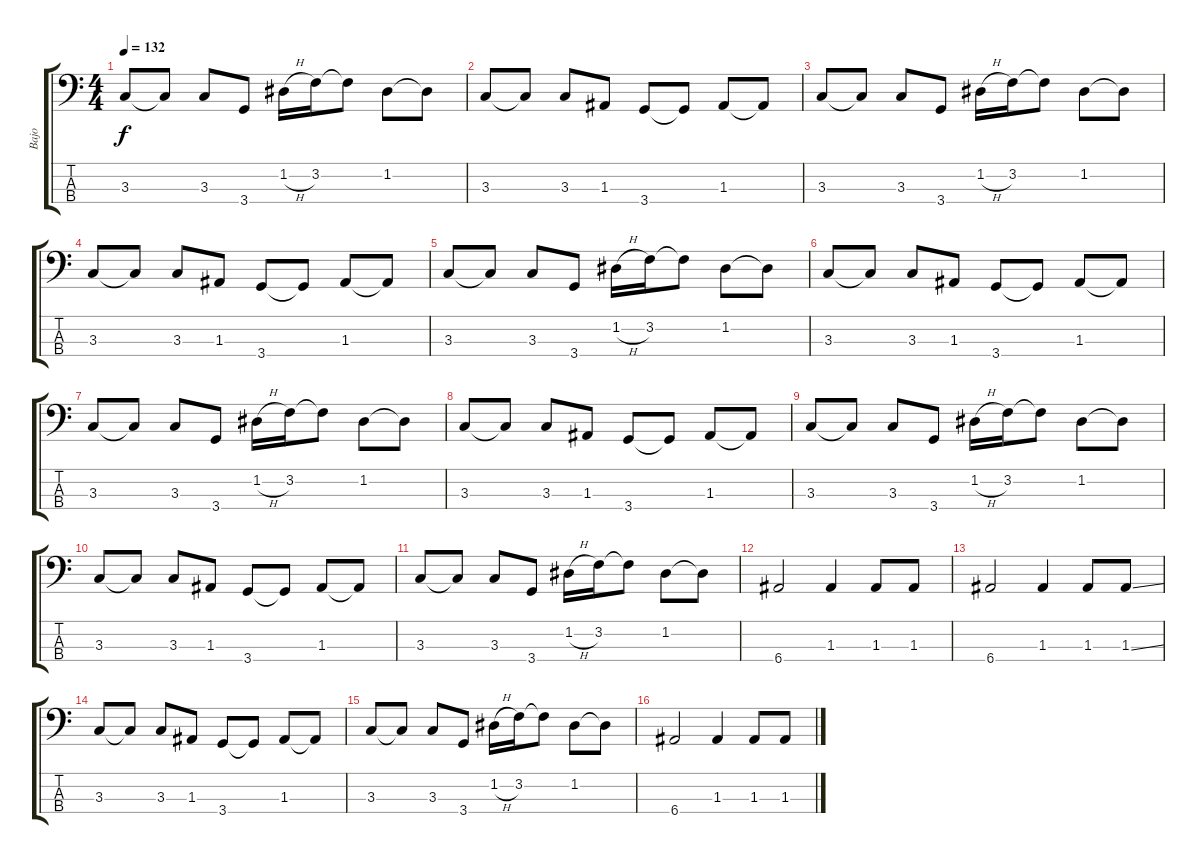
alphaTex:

\track ("Bajo" "Bajo") {instrument electricbassfinger}
\staff {score tabs}
\tuning (G2 D2 A1 E1) {hide}
\ts (4 4)
\tempo 132
\clef f4
\ks c
3.3.8{dy f} 3.3{t}.8 3.3.8 3.4.8 1.2{h}.16 3.2.16 3.2{t}.8 1.2.8 1.2{t}.8 |
3.3.8 3.3{t}.8 3.3.8 1.3.8 3.4.8 3.4{t}.8 1.3.8 1.3{t}.8 |
3.3.8 3.3{t}.8 3.3.8 3.4.8 1.2{h}.16 3.2.16 3.2{t}.8 1.2.8 1.2{t}.8 |
3.3.8 3.3{t}.8 3.3.8 1.3.8 3.4.8 3.4{t}.8 1.3.8 1.3{t}.8 |
3.3.8 3.3{t}.8 3.3.8 3.4.8 1.2{h}.16 3.2.16 3.2{t}.8 1.2.8 1.2{t}.8 |
3.3.8 3.3{t}.8 3.3.8 1.3.8 3.4.8 3.4{t}.8 1.3.8 1.3{t}.8 |
3.3.8 3.3{t}.8 3.3.8 3.4.8 1.2{h}.16 3.2.16 3.2{t}.8 1.2.8 1.2{t}.8 |
3.3.8 3.3{t}.8 3.3.8 1.3.8 3.4.8 3.4{t}.8 1.3.8 1.3{t}.8 |
3.3.8 3.3{t}.8 3.3.8 3.4.8 1.2{h}.16 3.2.16 3.2{t}.8 1.2.8 1.2{t}.8 |
3.3.8 3.3{t}.8 3.3.8 1.3.8 3.4.8 3.4{t}.8 1.3.8 1.3{t}.8 |
3.3.8 3.3{t}.8 3.3.8 3.4.8 1.2{h}.16 3.2.16 3.2{t}.8 1.2.8 1.2{t}.8 |
6.4.2 1.3.4 1.3.8 1.3.8 |
6.4.2 1.3.4 1.3.8 1.3{ss}.8 |
3.3.8 3.3{t}.8 3.3.8 1.3.8 3.4.8 3.4{t}.8 1.3.8 1.3{t}.8 |
3.3.8 3.3{t}.8 3.3.8 3.4.8 1.2{h}.16 3.2.16 3.2{t}.8 1.2.8 1.2{t}.8 |
6.4.2 1.3.4 1.3.8 1.3.8
